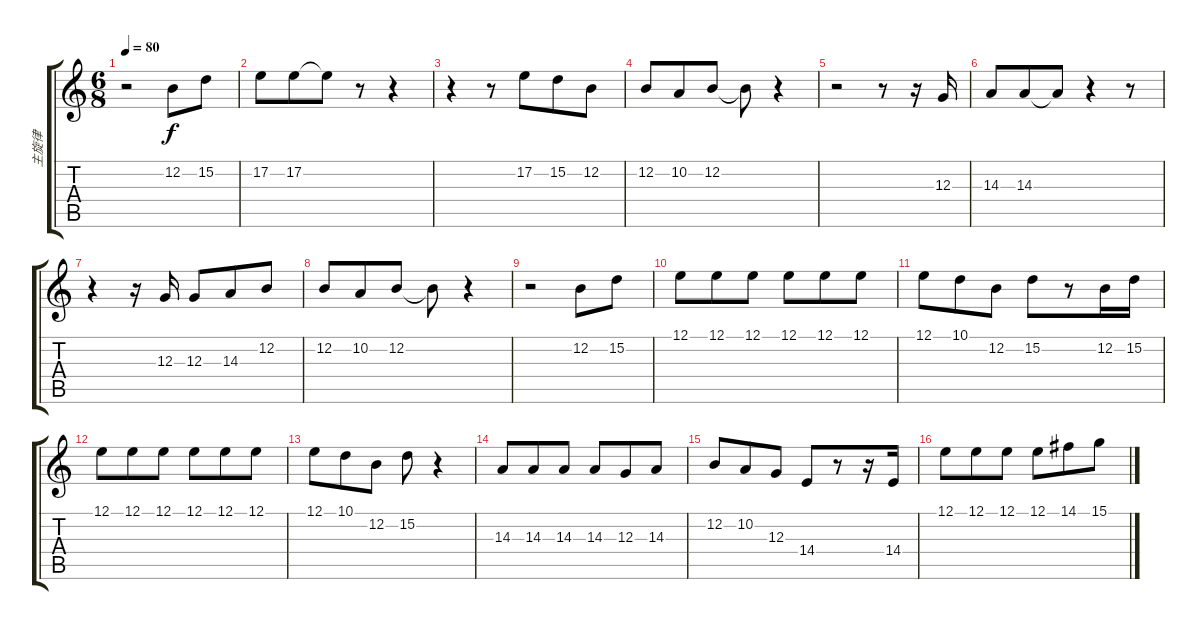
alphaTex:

\track ("主旋律" "主旋律") {instrument baritonesax}
\staff {score tabs}
\tuning (E4 B3 G3 D3 A2 E2) {hide}
\ts (6 8)
\tempo 80
\clef g2
\ks c
r.2{dy f} 12.2.8 15.2.8 |
17.2.8 17.2.8 17.2{t}.8 r.8 r.4 |
r.4 r.8 17.2.8 15.2.8 12.2.8 |
12.2.8 10.2.8 12.2.8 12.2{t}.8 r.4 |
r.2 r.8 r.16 12.3.16 |
14.3.8 14.3.8 14.3{t}.8 r.4 r.8 |
r.4 r.16 12.3.16 12.3.8 14.3.8 12.2.8 |
12.2.8 10.2.8 12.2.8 12.2{t}.8 r.4 |
r.2 12.2.8 15.2.8 |
12.1.8 12.1.8 12.1.8 12.1.8 12.1.8 12.1.8 |
12.1.8 10.1.8 12.2.8 15.2.8 r.8 12.2.16 15.2.16 |
12.1.8 12.1.8 12.1.8 12.1.8 12.1.8 12.1.8 |
12.1.8 10.1.8 12.2.8 15.2.8 r.4 |
14.3.8 14.3.8 14.3.8 14.3.8 12.3.8 14.3.8 |
12.2.8 10.2.8 12.3.8 14.4.8 r.8 r.16 14.4.16 |
12.1.8 12.1.8 12.1.8 12.1.8 14.1.8 15.1.8
